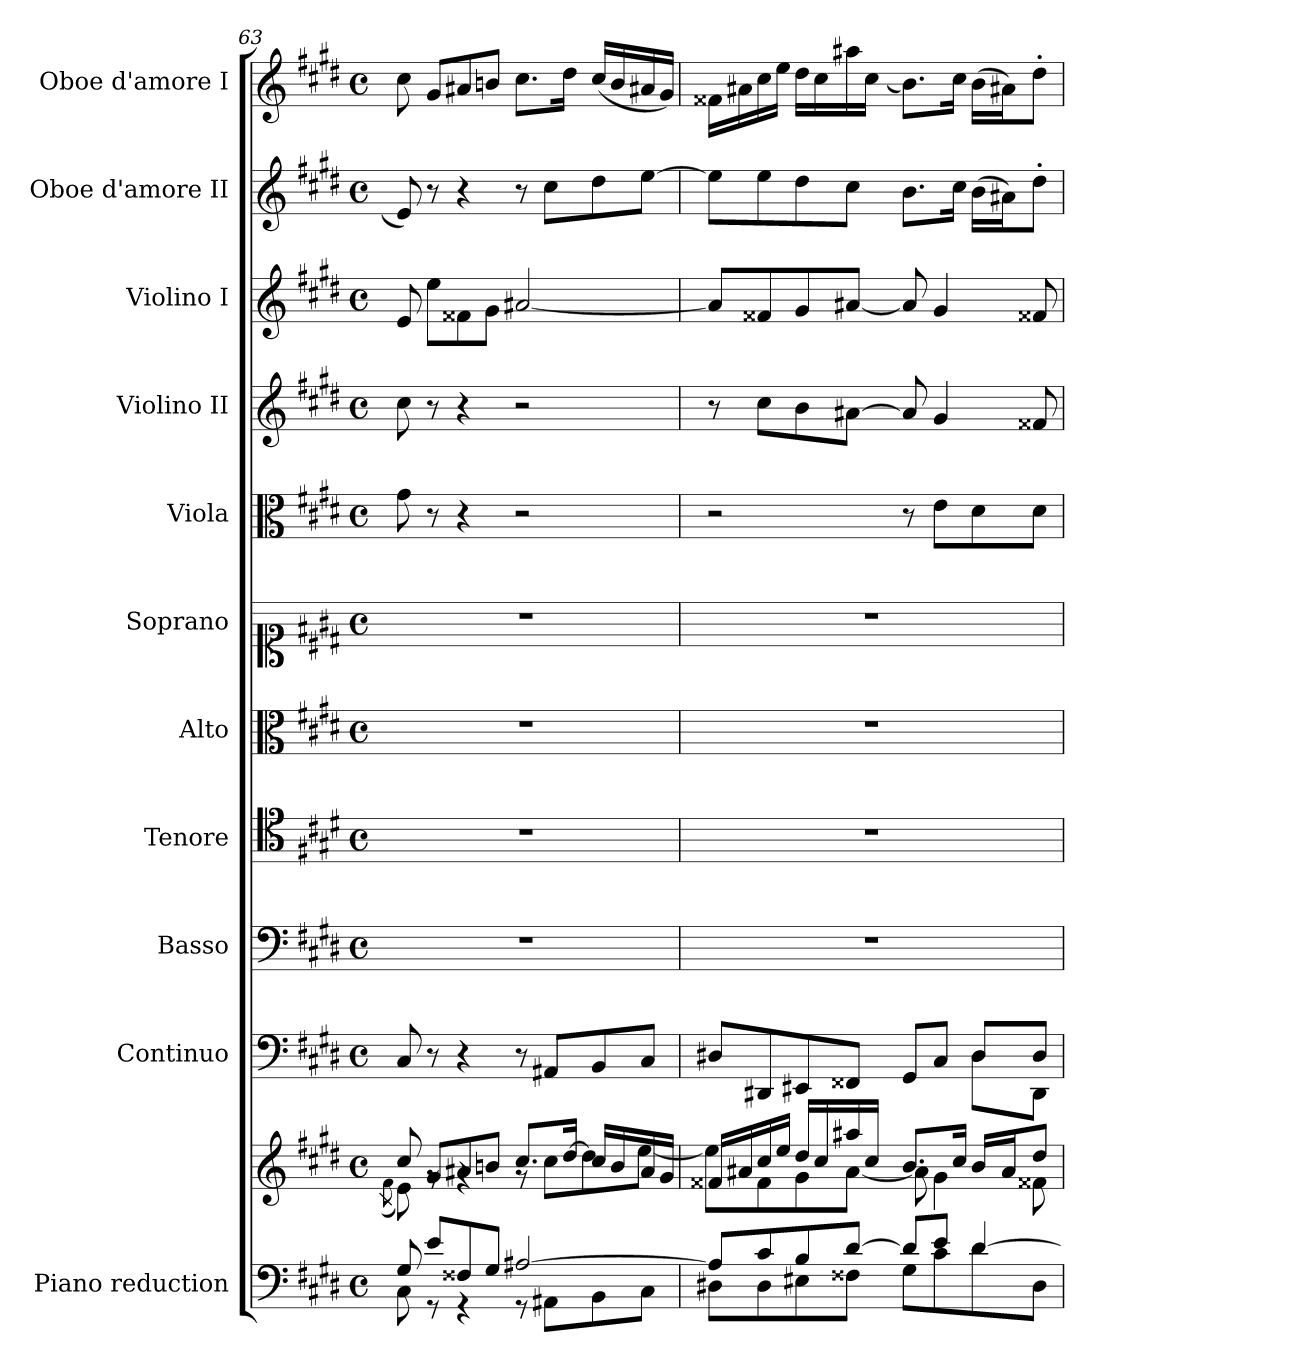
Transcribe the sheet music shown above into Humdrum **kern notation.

**kern	**kern	**kern	**kern	**kern	**kern	**kern	**kern	**kern	**kern	**kern	**kern
*part11	*part11	*part10	*part9	*part8	*part7	*part6	*part5	*part4	*part3	*part2	*part1
*staff12	*staff11	*staff10	*staff9	*staff8	*staff7	*staff6	*staff5	*staff4	*staff3	*staff2	*staff1
*I"Piano reduction	*	*I"Continuo	*I"Basso	*I"Tenore	*I"Alto	*I"Soprano	*I"Viola	*I"Violino II	*I"Violino I	*I"Oboe d'amore II	*I"Oboe d'amore I
*I'Pno	*	*	*	*	*	*	*I'Vla	*I'Vln	*I'Vln	*I'Ob	*I'Ob
!!LO:PB:g=z
*clefF4	*clefG2	*clefF4	*clefF4	*clefC4	*clefC3	*clefC1	*clefC3	*clefG2	*clefG2	*clefG2	*clefG2
*k[f#c#g#d#]	*k[f#c#g#d#]	*k[f#c#g#d#]	*k[f#c#g#d#]	*k[f#c#g#d#]	*k[f#c#g#d#]	*k[f#c#g#d#]	*k[f#c#g#d#]	*k[f#c#g#d#]	*k[f#c#g#d#]	*k[f#c#g#d#]	*k[f#c#g#d#]
*M4/4	*M4/4	*M4/4	*M4/4	*M4/4	*M4/4	*M4/4	*M4/4	*M4/4	*M4/4	*M4/4	*M4/4
*met(c)	*met(c)	*met(c)	*met(c)	*met(c)	*met(c)	*met(c)	*met(c)	*met(c)	*met(c)	*met(c)	*met(c)
=63	=63	=63	=63	=63	=63	=63	=63	=63	=63	=63	=63
*	*^	*	*	*	*	*	*	*	*	*	*
.	.	(<8qf#\	.	.	.	.	.	.	.	.	(<8qf#/yy	.
*^	*	*	*	*	*	*	*	*	*	*	*	*
8G#/	8C#\	8cc#/	8e\)	8C#/	1r	1r	1r	1r	8g#\	8cc#\	8e/	8e/)	8cc#\
8e/L	8r	8g#/L	8rg	8r	.	.	.	.	8r	8r	8ee\L	8r	8g#/L
8F##X/	4r	8a#X/	4rg	4r	.	.	.	.	4r	4r	8f##X\	4r	8a#X/
8G#/J	.	8bn/J	.	.	.	.	.	.	.	.	8g#\J	.	8bn/J
[2A#X/	8r	8.cc#/L	8rg	8r	.	.	.	.	2r	2r	[2a#X/	8r	8.cc#\L
.	8AA#X\L	.	8cc#\L	8AA#X/L	.	.	.	.	.	.	.	8cc#\L	.
.	.	[16dd#/Jk	.	.	.	.	.	.	.	.	.	.	16dd#\Jk
.	8BB\	16cc#/LL	8dd#\]	8BB/	.	.	.	.	.	.	.	8dd#\	(<16cc#/LL
.	.	16b/	.	.	.	.	.	.	.	.	.	.	16b/
.	8C#\J	16a#/	[8ee\J	8C#/J	.	.	.	.	.	.	.	[8ee\J	16a#X/
.	.	16g#/JJ	.	.	.	.	.	.	.	.	.	.	16g#/JJ)
=64	=64	=64	=64	=64	=64	=64	=64	=64	=64	=64	=64	=64	=64
*	*	*	*	*^	*	*	*	*	*	*	*	*	*
8A#/L]	8D#X\L	16f##X/LL	8ee\L]	8D#X/L	2.ryy	1r	1r	1r	1r	2r	8r	8a#/L]	8ee\L]	16f##X\LL
.	.	16a#X/	.	.	.	.	.	.	.	.	.	.	.	16a#X\
8c#/	8D#\	16cc#/	8f##\	8DD#X/	.	.	.	.	.	.	8cc#\L	8f##X/	8ee\	16cc#\
.	.	16ee/JJ	.	.	.	.	.	.	.	.	.	.	.	16ee\JJ
8B/	8E#X\	16dd#/LL	8g#\	8EE#X/	.	.	.	.	.	.	8b\	8g#/	8dd#\	16dd#\LL
.	.	16cc#/	.	.	.	.	.	.	.	.	.	.	.	16cc#\
[8d#/J	8F##X\J	16aa#X/	[8a#\J	8FF##X/J	.	.	.	.	.	.	[8a#X\J	[8a#X/J	8cc#\J	16aa#X\
.	.	16cc#/JJ	.	.	.	.	.	.	.	.	.	.	.	16cc#\JJ
.	.	.	.	.	.	.	.	.	.	.	.	.	.	(<8qcc#/yy
8d#/L]	8G#\L	8.b/L	8a#\]	8GG#/L	.	.	.	.	.	8r	8a#/]	8a#/]	8.b\L	8.b\L)
8e/J	8c#\	.	4g#\	8C#/J	.	.	.	.	.	8e\L	4g#/	4g#/	.	.
.	.	16cc#/Jk	.	.	.	.	.	.	.	.	.	.	16cc#\Jk	16cc#\Jk
[4d#/	8d#\	16b/LL	.	8D#!/L	8D#\L	.	.	.	.	8d#\	.	.	(>16b\LL	(>16b\LL
.	.	16a#/J	.	.	.	.	.	.	.	.	.	.	16a#X\J)	16a#X\J)
.	8D#\J	8dd#/J	8f##X\	8D#!/J	8DD#\J	.	.	.	.	8d#\J	8f##X/	8f##X/	8dd#'\J	8dd#'\J
*v	*v	*	*	*v	*v	*	*	*	*	*	*	*	*	*
*	*v	*v	*	*	*	*	*	*	*	*	*	*
=	=	=	=	=	=	=	=	=	=	=	=
*-	*-	*-	*-	*-	*-	*-	*-	*-	*-	*-	*-
